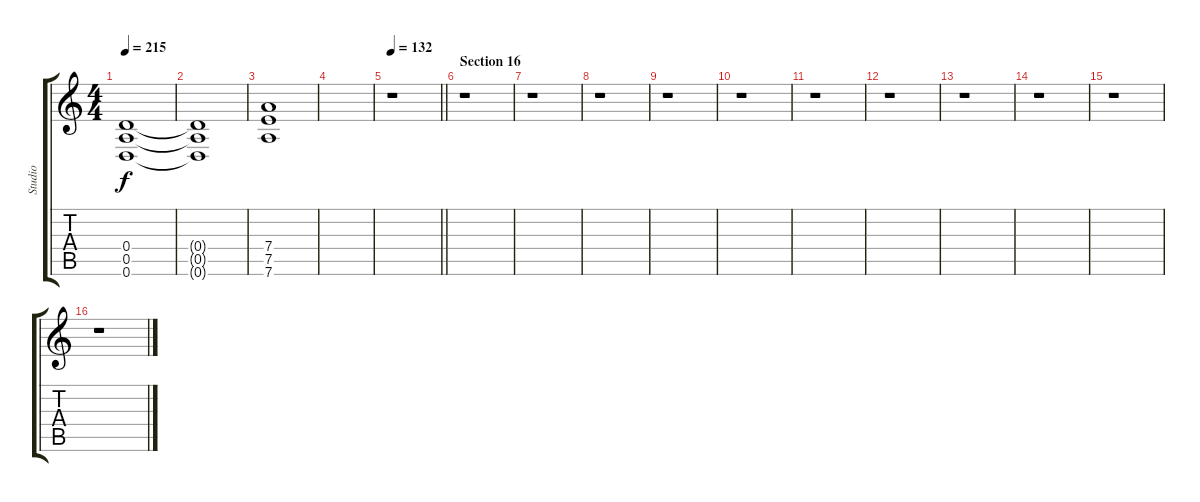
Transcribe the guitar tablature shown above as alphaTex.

\track ("Studio" "Studio") {instrument distortionguitar}
\staff {score tabs}
\tuning (E4 B3 G3 D3 A2 D2) {hide}
\ts (4 4)
\tempo 215
\clef g2
\ks c
(0.4 0.5 0.6).1{dy f} |
(0.4{t} 0.5{t} 0.6{t}).1 |
(7.4 7.5 7.6).1 |
|
\tempo 132
\barLineRight lightlight
r.1 |
\section ("" "Section 16")
r.1 |
r.1 |
r.1 |
r.1 |
r.1 |
r.1 |
r.1 |
r.1 |
r.1 |
r.1 |
r.1
